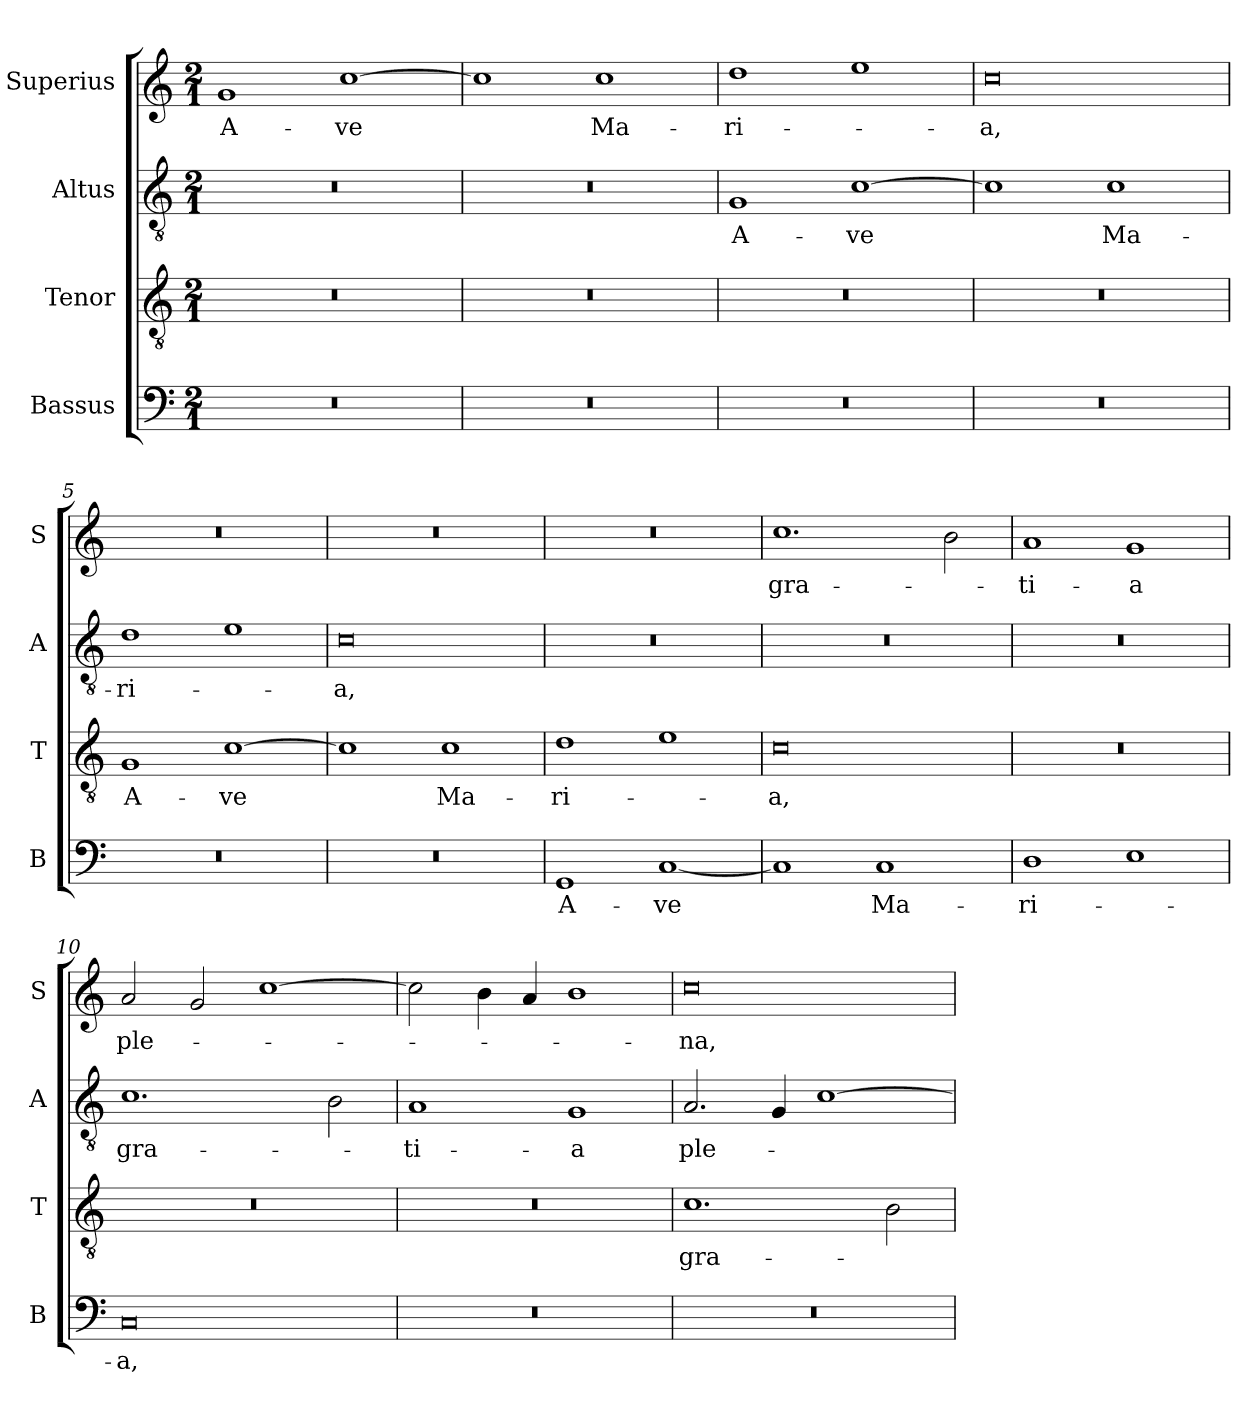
**kern	**text	**kern	**text	**kern	**text	**kern	**text
*part4	*part4	*part3	*part3	*part2	*part2	*part1	*part1
*staff4	*staff4	*staff3	*staff3	*staff2	*staff2	*staff1	*staff1
*I"Bassus	*	*I"Tenor	*	*I"Altus	*	*I"Superius	*
*I'B	*	*I'T	*	*I'A	*	*I'S	*
*clefF4	*	*clefGv2	*	*clefGv2	*	*clefG2	*
*k[]	*	*k[]	*	*k[]	*	*k[]	*
*M2/1	*	*M2/1	*	*M2/1	*	*M2/1	*
=1	=1	=1	=1	=1	=1	=1	=1
0r	.	0r	.	0r	.	1g	A-
.	.	.	.	.	.	[1cc	-ve
=2	=2	=2	=2	=2	=2	=2	=2
0r	.	0r	.	0r	.	1cc]	.
.	.	.	.	.	.	1cc	Ma-
=3	=3	=3	=3	=3	=3	=3	=3
0r	.	0r	.	1G	A-	1dd	-ri-
.	.	.	.	[1c	-ve	1ee	.
=4	=4	=4	=4	=4	=4	=4	=4
0r	.	0r	.	1c]	.	0cc	-a,
.	.	.	.	1c	Ma-	.	.
=5	=5	=5	=5	=5	=5	=5	=5
0r	.	1G	A-	1d	-ri-	0r	.
.	.	[1c	-ve	1e	.	.	.
=6	=6	=6	=6	=6	=6	=6	=6
0r	.	1c]	.	0c	-a,	0r	.
.	.	1c	Ma-	.	.	.	.
=7	=7	=7	=7	=7	=7	=7	=7
1GG	A-	1d	-ri-	0r	.	0r	.
[1C	-ve	1e	.	.	.	.	.
=8	=8	=8	=8	=8	=8	=8	=8
1C]	.	0c	-a,	0r	.	1.cc	gra-
1C	Ma-	.	.	.	.	.	.
.	.	.	.	.	.	2b\	.
=9	=9	=9	=9	=9	=9	=9	=9
1D	-ri-	0r	.	0r	.	1a	-ti-
1E	.	.	.	.	.	1g	-a
=10	=10	=10	=10	=10	=10	=10	=10
0C	-a,	0r	.	1.c	gra-	2a/	ple-
.	.	.	.	.	.	2g/	.
.	.	.	.	.	.	[1cc	.
.	.	.	.	2B\	.	.	.
=11	=11	=11	=11	=11	=11	=11	=11
0r	.	0r	.	1A	-ti-	2cc\]	.
.	.	.	.	.	.	4b\	.
.	.	.	.	.	.	4a/	.
.	.	.	.	1G	-a	1b	.
=12	=12	=12	=12	=12	=12	=12	=12
0r	.	1.c	gra-	2.A/	ple-	0cc	-na,
.	.	.	.	4G/	.	.	.
.	.	.	.	[1c	.	.	.
.	.	2B\	.	.	.	.	.
=	=	=	=	=	=	=	=
*-	*-	*-	*-	*-	*-	*-	*-
